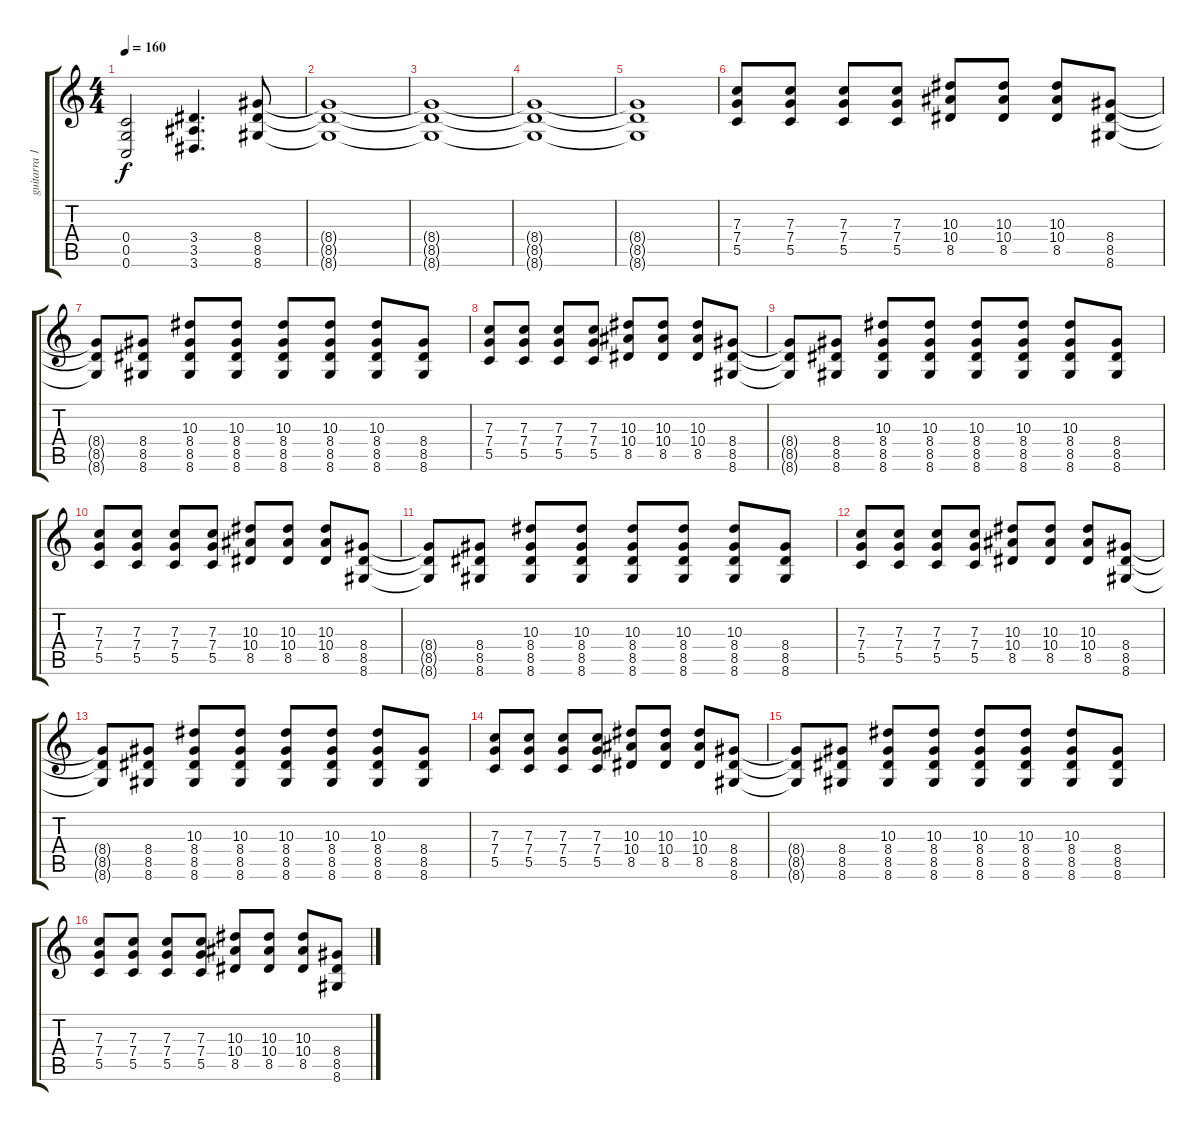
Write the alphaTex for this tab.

\track ("guitarra 1" "guitarra 1") {instrument electricguitarclean}
\staff {score tabs}
\tuning (D4 A3 F3 C3 G2 C2) {hide}
\ts (4 4)
\tempo 160
\clef g2
\ks c
(0.4 0.5 0.6).2{dy f} (3.4 3.5 3.6).4{d} (8.4 8.5 8.6).8 |
(8.4{t} 8.5{t} 8.6{t}).1 |
(8.4{t} 8.5{t} 8.6{t}).1 |
(8.4{t} 8.5{t} 8.6{t}).1 |
(8.4{t} 8.5{t} 8.6{t}).1 |
(7.3 7.4 5.5).8{instrument electricguitarclean} (7.3 7.4 5.5).8 (7.3 7.4 5.5).8 (7.3 7.4 5.5).8 (10.3 10.4 8.5).8 (10.3 10.4 8.5).8 (10.3 10.4 8.5).8 (8.4 8.5 8.6).8 |
(8.4{t} 8.5{t} 8.6{t}).8 (8.4 8.5 8.6).8 (10.3 8.4 8.5 8.6).8 (10.3 8.4 8.5 8.6).8 (10.3 8.4 8.5 8.6).8 (10.3 8.4 8.5 8.6).8 (10.3 8.4 8.5 8.6).8 (8.4 8.5 8.6).8 |
(7.3 7.4 5.5).8 (7.3 7.4 5.5).8 (7.3 7.4 5.5).8 (7.3 7.4 5.5).8 (10.3 10.4 8.5).8 (10.3 10.4 8.5).8 (10.3 10.4 8.5).8 (8.4 8.5 8.6).8 |
(8.4{t} 8.5{t} 8.6{t}).8 (8.4 8.5 8.6).8 (10.3 8.4 8.5 8.6).8 (10.3 8.4 8.5 8.6).8 (10.3 8.4 8.5 8.6).8 (10.3 8.4 8.5 8.6).8 (10.3 8.4 8.5 8.6).8 (8.4 8.5 8.6).8 |
(7.3 7.4 5.5).8 (7.3 7.4 5.5).8 (7.3 7.4 5.5).8 (7.3 7.4 5.5).8 (10.3 10.4 8.5).8 (10.3 10.4 8.5).8 (10.3 10.4 8.5).8 (8.4 8.5 8.6).8 |
(8.4{t} 8.5{t} 8.6{t}).8 (8.4 8.5 8.6).8 (10.3 8.4 8.5 8.6).8 (10.3 8.4 8.5 8.6).8 (10.3 8.4 8.5 8.6).8 (10.3 8.4 8.5 8.6).8 (10.3 8.4 8.5 8.6).8 (8.4 8.5 8.6).8 |
(7.3 7.4 5.5).8 (7.3 7.4 5.5).8 (7.3 7.4 5.5).8 (7.3 7.4 5.5).8 (10.3 10.4 8.5).8 (10.3 10.4 8.5).8 (10.3 10.4 8.5).8 (8.4 8.5 8.6).8 |
(8.4{t} 8.5{t} 8.6{t}).8 (8.4 8.5 8.6).8 (10.3 8.4 8.5 8.6).8 (10.3 8.4 8.5 8.6).8 (10.3 8.4 8.5 8.6).8 (10.3 8.4 8.5 8.6).8 (10.3 8.4 8.5 8.6).8 (8.4 8.5 8.6).8 |
(7.3 7.4 5.5).8 (7.3 7.4 5.5).8 (7.3 7.4 5.5).8 (7.3 7.4 5.5).8 (10.3 10.4 8.5).8 (10.3 10.4 8.5).8 (10.3 10.4 8.5).8 (8.4 8.5 8.6).8 |
(8.4{t} 8.5{t} 8.6{t}).8 (8.4 8.5 8.6).8 (10.3 8.4 8.5 8.6).8 (10.3 8.4 8.5 8.6).8 (10.3 8.4 8.5 8.6).8 (10.3 8.4 8.5 8.6).8 (10.3 8.4 8.5 8.6).8 (8.4 8.5 8.6).8 |
(7.3 7.4 5.5).8 (7.3 7.4 5.5).8 (7.3 7.4 5.5).8 (7.3 7.4 5.5).8 (10.3 10.4 8.5).8 (10.3 10.4 8.5).8 (10.3 10.4 8.5).8 (8.4 8.5 8.6).8
